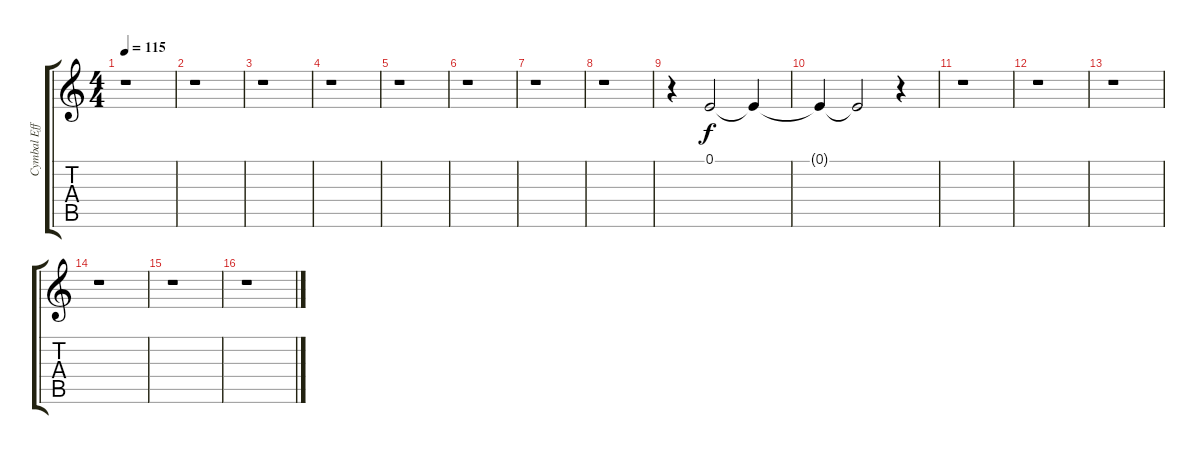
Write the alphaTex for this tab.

\track ("Cymbal Effects" "Cymbal Eff") {instrument reversecymbal}
\staff {score tabs}
\tuning (E4 B3 G3 D3 A2 E2) {hide}
\ts (4 4)
\tempo 115
\clef g2
\ks c
r.1{dy f instrument reversecymbal} |
r.1 |
r.1 |
r.1 |
r.1 |
r.1 |
r.1 |
r.1 |
r.4 0.1.2 0.1{t}.4 |
0.1{t}.4 0.1{t}.2 r.4 |
r.1 |
r.1 |
r.1 |
r.1 |
r.1 |
r.1
